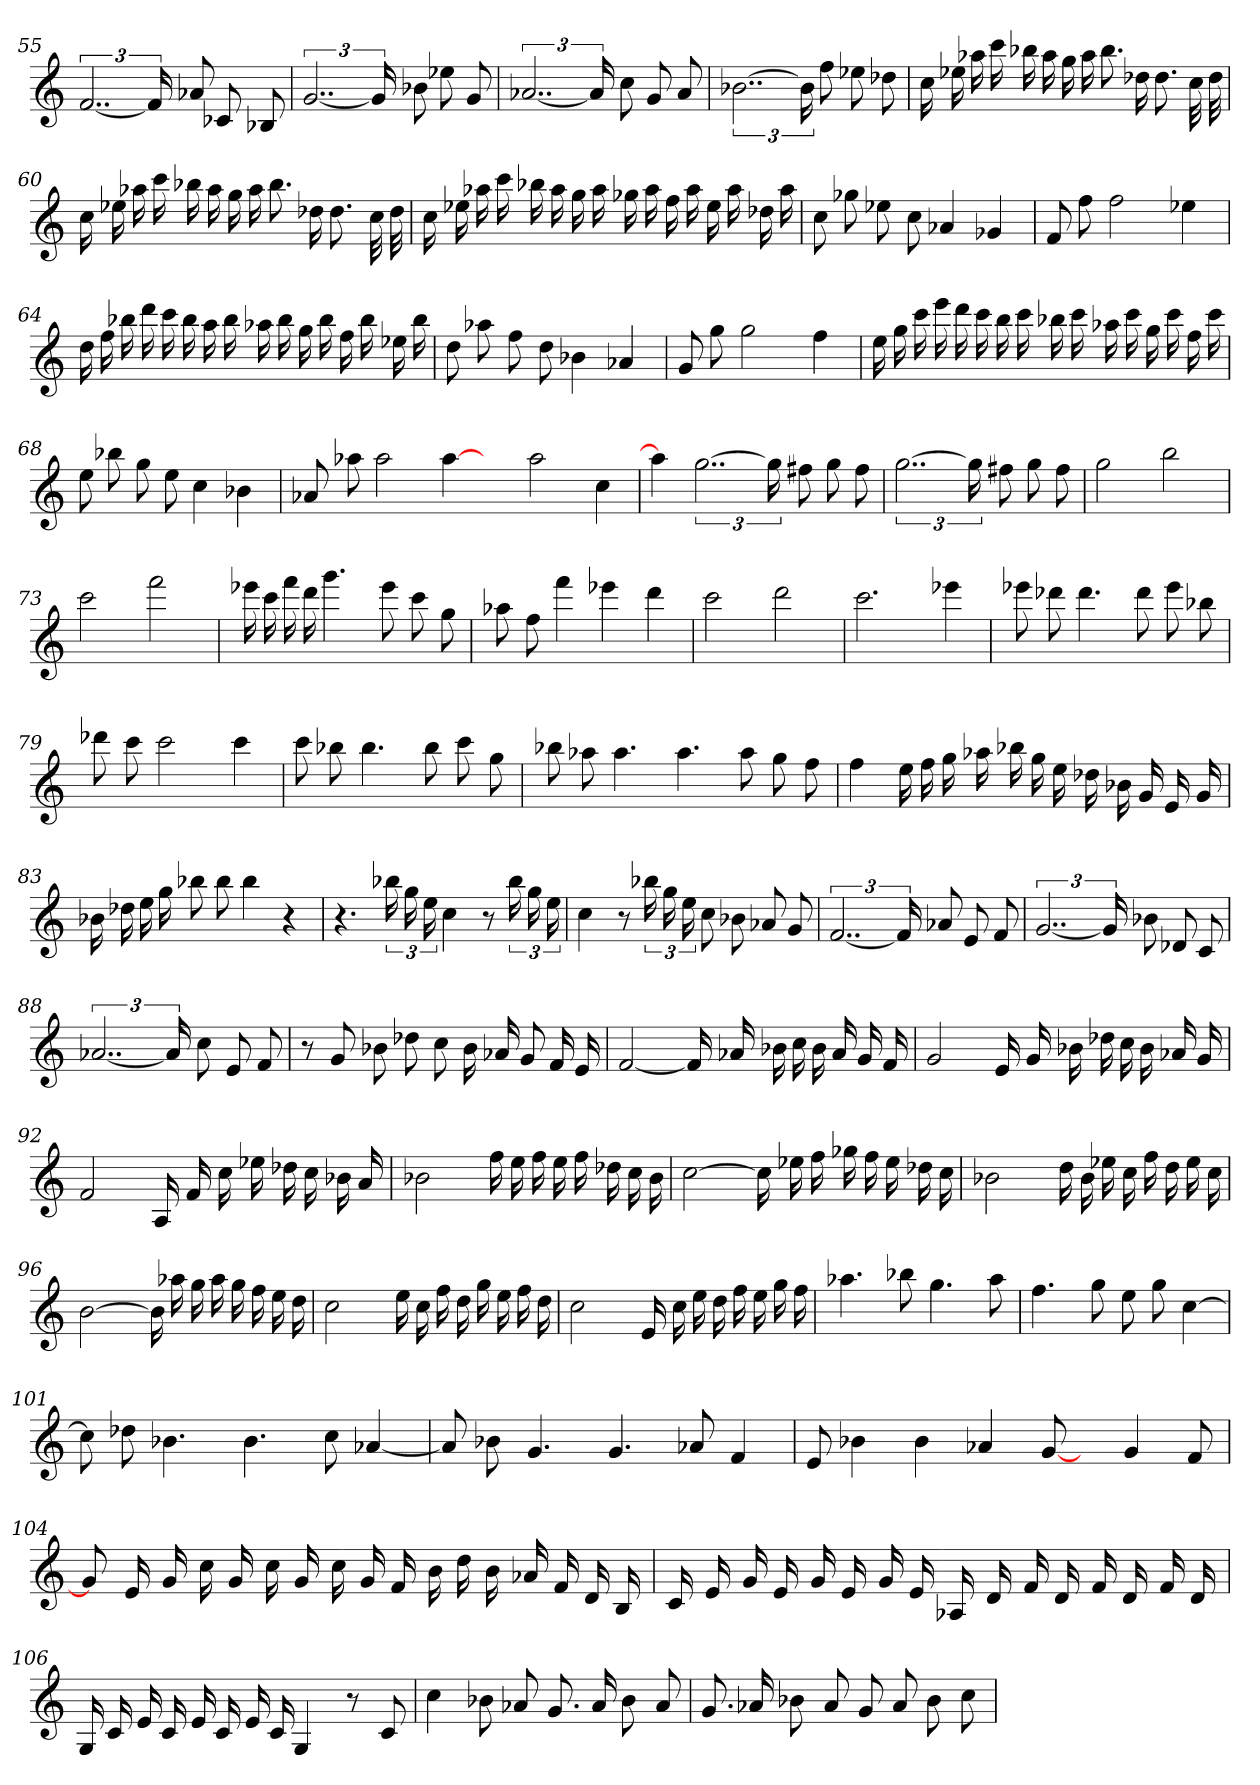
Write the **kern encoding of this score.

**kern
*part1
*staff1
=55
[3..f
24f]
8a-X
8c-X
8B-X
=56
[3..g
24g]
8b-X
8ee-X
8g
=57
[3..a-X
24a-]
8cc
8g
8a-
=58
[3..b-X
24b-]
8ff
8ee-X
8dd-X
=59
16cc
16ee-X
16aa-X
16ccc
16bb-X
16aa-
16gg
16aa-
8.bb-
16dd-X
8.dd-
32cc
32dd-
=60
16cc
16ee-X
16aa-X
16ccc
16bb-X
16aa-
16gg
16aa-
8.bb-
16dd-X
8.dd-
32cc
32dd-
=61
16cc
16ee-X
16aa-X
16ccc
16bb-X
16aa-
16gg
16aa-
16gg-X
16aa-
16ff
16aa-
16ee-
16aa-
16dd-X
16aa-
=62
8cc
8gg-X
8ee-X
8cc
4a-X
4g-X
=63
8f
8ff
2ff
4ee-X
=64
16dd
16ff
16bb-X
16ddd
16ccc
16bb-
16aa
16bb-
16aa-X
16bb-
16gg
16bb-
16ff
16bb-
16ee-X
16bb-
=65
8dd
8aa-X
8ff
8dd
4b-X
4a-X
=66
8g
8gg
2gg
4ff
=67
16ee
16gg
16ccc
16eee
16ddd
16ccc
16bb
16ccc
16bb-X
16ccc
16aa-X
16ccc
16gg
16ccc
16ff
16ccc
=68
8ee
8bb-X
8gg
8ee
4cc
4b-X
=69
8a-X
8aa-X
2aa-
[4aa-
4ryy
2aa-
4cc
=70
4aa-]
[3..gg
24gg]
8ff#X
8gg
8ff#
=71
[3..gg
24gg]
8ff#X
8gg
8ff#
=72
2gg
2bb
=73
2ccc
2fff
=74
16eee-X
16ccc
16fff
16ddd
4.ggg
8eee-
8ccc
8gg
=75
8aa-X
8ff
4fff
4eee-X
4ddd
=76
2ccc
2ddd
=77
2.ccc
4eee-X
=78
8eee-X
8ddd-X
4.ddd-
8ddd-
8eee-
8bb-X
=79
8ddd-X
8ccc
2ccc
4ccc
=80
8ccc
8bb-X
4.bb-
8bb-
8ccc
8gg
=81
8bb-X
8aa-X
4.aa-
4.aa-
8aa-
8gg
8ff
=82
4ff
16ee
16ff
16gg
16aa-X
16bb-X
16gg
16ee
16dd-X
16b-X
16g
16e
16g
=83
16b-X
16dd-X
16ee
16gg
8bb-X
8bb-
4bb-
4r
=84
4.r
24bb-X
24gg
24ee
4cc
8r
24bb-
24gg
24ee
=85
4cc
8r
24bb-X
24gg
24ee
8cc
8b-X
8a-X
8g
=86
[3..f
24f]
8a-X
8e
8f
=87
[3..g
24g]
8b-X
8d-X
8c
=88
[3..a-X
24a-]
8cc
8e
8f
=89
8r
8g
8b-X
8dd-X
8cc
16b-
16a-X
8g
16f
16e
=90
[2f
16f]
16a-X
16b-X
16cc
16b-
16a-
16g
16f
=91
2g
16e
16g
16b-X
16dd-X
16cc
16b-
16a-X
16g
=92
2f
16A
16f
16cc
16ee-X
16dd-X
16cc
16b-X
16a
=93
2b-X
16ff
16ee
16ff
16ee
16ff
16dd-X
16cc
16b-
=94
[2cc
16cc]
16ee-X
16ff
16gg-X
16ff
16ee-
16dd-X
16cc
=95
2b-X
16dd
16b-
16ee-X
16cc
16ff
16dd
16ee-
16cc
=96
[2b
16b]
16aa-X
16gg
16aa-
16gg
16ff
16ee
16dd
=97
2cc
16ee
16cc
16ff
16dd
16gg
16ee
16ff
16dd
=98
2cc
16e
16cc
16ee
16dd
16ff
16ee
16gg
16ff
=99
4.aa-X
8bb-X
4.gg
8aa-
=100
4.ff
8gg
8ee
8gg
[4cc
=101
8cc]
8dd-X
4.b-X
4.b-
8cc
[4a-X
=102
8a-]
8b-X
4.g
4.g
8a-X
4f
=103
8e
4b-X
4b-
4a-X
[8g
8ryy
4g
8f
=104
8g]
16e
16g
16cc
16g
16cc
16g
16cc
16g
16f
16b
16dd
16b
16a-X
16f
16d
16B
=105
16c
16e
16g
16e
16g
16e
16g
16e
16A-X
16d
16f
16d
16f
16d
16f
16d
=106
16G
16c
16e
16c
16e
16c
16e
16c
4G
8r
8c
=107
4cc
8b-X
8a-X
8.g
16a-
8b-
8a-
=108
8.g
16a-X
8b-X
8a-
8g
8a-
8b-
8cc
=
*-
